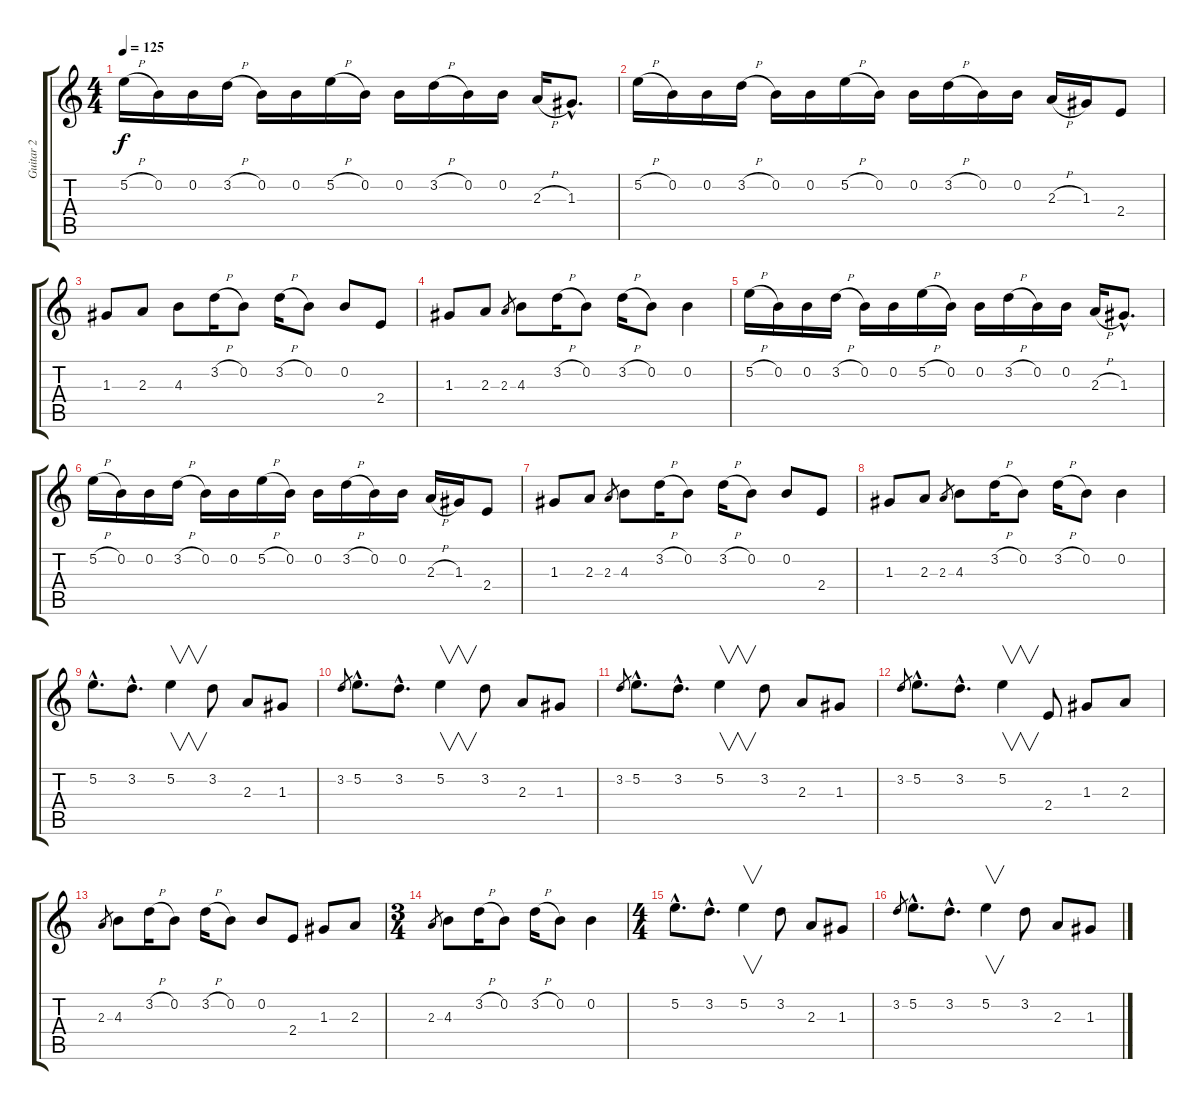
\track ("Guitar 2" "Guitar 2") {instrument acousticguitarsteel}
\staff {score tabs}
\tuning (E4 B3 G3 D3 A2 E2) {hide}
\ts (4 4)
\tempo 125
\clef g2
\ks c
5.2{h}.16{dy f instrument acousticguitarsteel} 0.2.16 0.2.16 3.2{h}.16 0.2.16 0.2.16 5.2{h}.16 0.2.16 0.2.16 3.2{h}.16 0.2.16 0.2.16 2.3{h}.16 1.3{hac}.8{d} |
5.2{h}.16 0.2.16 0.2.16 3.2{h}.16 0.2.16 0.2.16 5.2{h}.16 0.2.16 0.2.16 3.2{h}.16 0.2.16 0.2.16 2.3{h}.16 1.3.16 2.4.8 |
1.3.8 2.3.8 4.3.8 3.2{h}.16 0.2.8 3.2{h}.16 0.2.8 0.2.8 2.4.8 |
1.3.8 2.3.8 2.3.8{gr} 4.3.8 3.2{h}.16 0.2.8 3.2{h}.16 0.2.8 0.2.4 |
5.2{h}.16 0.2.16 0.2.16 3.2{h}.16 0.2.16 0.2.16 5.2{h}.16 0.2.16 0.2.16 3.2{h}.16 0.2.16 0.2.16 2.3{h}.16 1.3{hac}.8{d} |
5.2{h}.16 0.2.16 0.2.16 3.2{h}.16 0.2.16 0.2.16 5.2{h}.16 0.2.16 0.2.16 3.2{h}.16 0.2.16 0.2.16 2.3{h}.16 1.3.16 2.4.8 |
1.3.8 2.3.8 2.3.8{gr} 4.3.8 3.2{h}.16 0.2.8 3.2{h}.16 0.2.8 0.2.8 2.4.8 |
1.3.8 2.3.8 2.3.8{gr} 4.3.8 3.2{h}.16 0.2.8 3.2{h}.16 0.2.8 0.2.4 |
5.2{hac}.8{d} 3.2{hac}.8{d} 5.2.4{v} 3.2.8 2.3.8 1.3.8 |
3.2.8{gr} 5.2{hac}.8{d} 3.2{hac}.8{d} 5.2.4{v} 3.2.8 2.3.8 1.3.8 |
3.2.8{gr} 5.2{hac}.8{d} 3.2{hac}.8{d} 5.2.4{v} 3.2.8 2.3.8 1.3.8 |
3.2.8{gr} 5.2{hac}.8{d} 3.2{hac}.8{d} 5.2.4{v} 2.4.8 1.3.8 2.3.8 |
2.3.8{gr} 4.3.8 3.2{h}.16 0.2.8 3.2{h}.16 0.2.8 0.2.8 2.4.8 1.3.8 2.3.8 |
\ts (3 4)
2.3.8{gr} 4.3.8 3.2{h}.16 0.2.8 3.2{h}.16 0.2.8 0.2.4 |
\ts (4 4)
5.2{hac}.8{d} 3.2{hac}.8{d} 5.2.4{v} 3.2.8 2.3.8 1.3.8 |
3.2.8{gr} 5.2{hac}.8{d} 3.2{hac}.8{d} 5.2.4{v} 3.2.8 2.3.8 1.3.8
